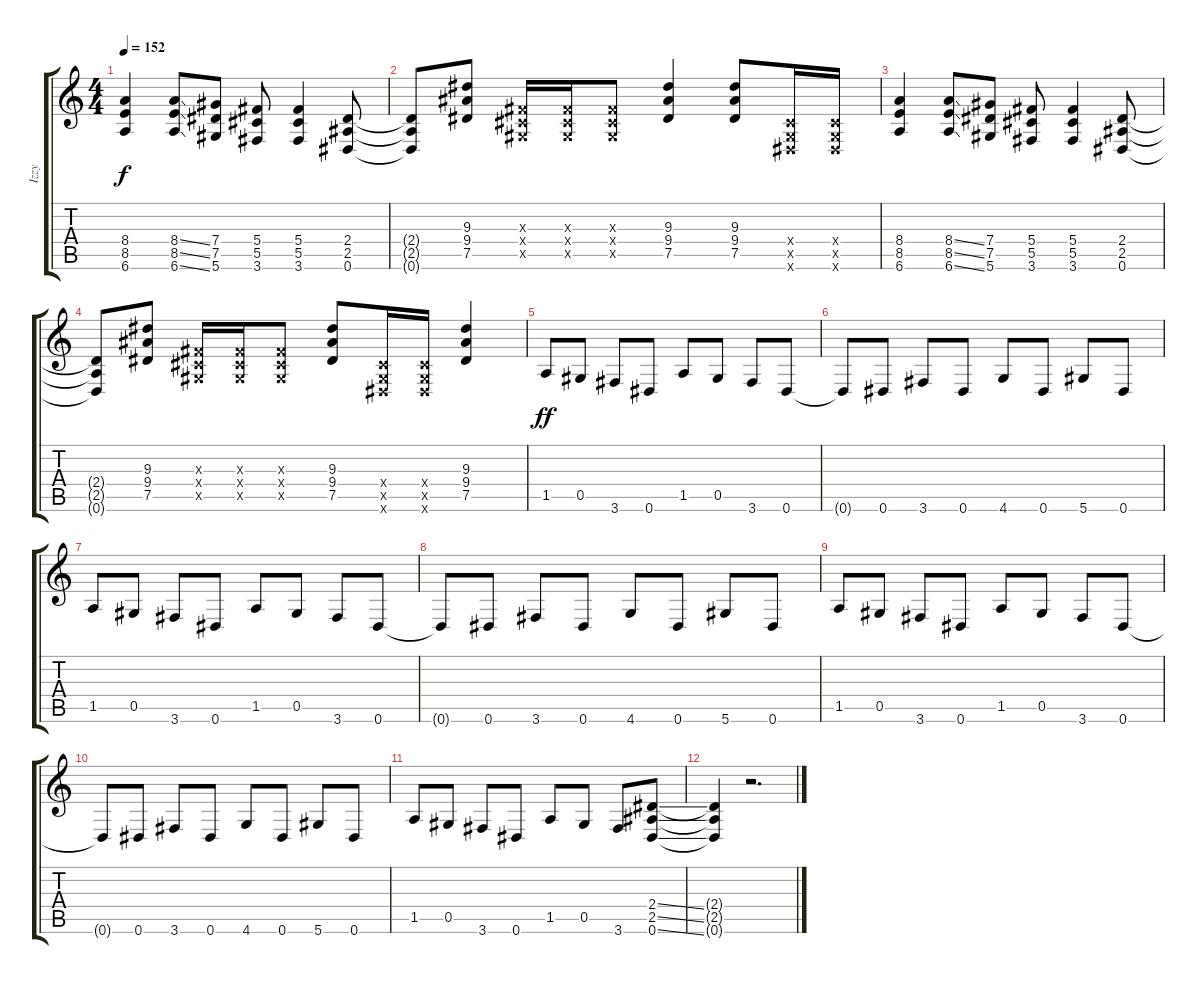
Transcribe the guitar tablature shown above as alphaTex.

\track ("Izzy" "Izzy") {instrument distortionguitar}
\staff {score tabs}
\tuning (Eb4 Bb3 Gb3 Db3 Ab2 Eb2) {hide}
\ts (4 4)
\tempo 152
\clef g2
\ks c
(8.4 8.5 6.6).4{dy f} (8.4{ss} 8.5{ss} 6.6{ss}).8 (7.4 7.5 5.6).8 (5.4 5.5 3.6).8 (5.4 5.5 3.6).4 (2.4 2.5 0.6).8 |
(2.4{t} 2.5{t} 0.6{t}).8 (9.3 9.4 7.5).8 (0.3{x} 0.4{x} 0.5{x}).16 (0.3{x} 0.4{x} 0.5{x}).16 (0.3{x} 0.4{x} 0.5{x}).8 (9.3 9.4 7.5).4 (9.3 9.4 7.5).8 (0.4{x} 0.5{x} 0.6{x}).16 (0.4{x} 0.5{x} 0.6{x}).16 |
(8.4 8.5 6.6).4 (8.4{ss} 8.5{ss} 6.6{ss}).8 (7.4 7.5 5.6).8 (5.4 5.5 3.6).8 (5.4 5.5 3.6).4 (2.4 2.5 0.6).8 |
(2.4{t} 2.5{t} 0.6{t}).8 (9.3 9.4 7.5).8 (0.3{x} 0.4{x} 0.5{x}).16 (0.3{x} 0.4{x} 0.5{x}).16 (0.3{x} 0.4{x} 0.5{x}).8 (9.3 9.4 7.5).8 (0.4{x} 0.5{x} 0.6{x}).16 (0.4{x} 0.5{x} 0.6{x}).16 (9.3 9.4 7.5).4 |
1.5.8{dy ff} 0.5.8 3.6.8 0.6.8 1.5.8 0.5.8 3.6.8 0.6.8 |
0.6{t}.8 0.6.8 3.6.8 0.6.8 4.6.8 0.6.8 5.6.8 0.6.8 |
1.5.8 0.5.8 3.6.8 0.6.8 1.5.8 0.5.8 3.6.8 0.6.8 |
0.6{t}.8 0.6.8 3.6.8 0.6.8 4.6.8 0.6.8 5.6.8 0.6.8 |
1.5.8 0.5.8 3.6.8 0.6.8 1.5.8 0.5.8 3.6.8 0.6.8 |
0.6{t}.8 0.6.8 3.6.8 0.6.8 4.6.8 0.6.8 5.6.8 0.6.8 |
1.5.8 0.5.8 3.6.8 0.6.8 1.5.8 0.5.8 3.6.8 (2.4{ss} 2.5{ss} 0.6{ss}).8 |
(2.4{t} 2.5{t} 0.6{t}).4 r.2{d}
